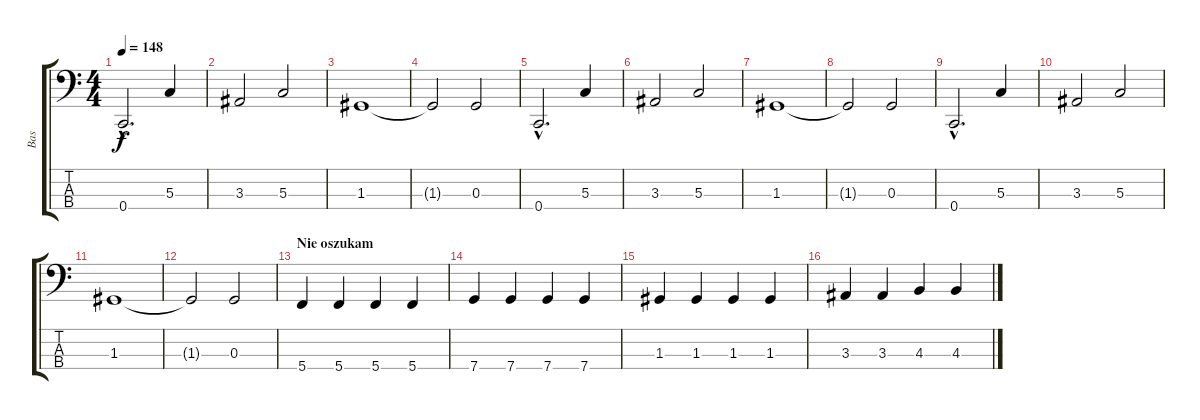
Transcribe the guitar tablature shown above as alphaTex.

\track ("Bas" "Bas") {instrument electricbasspick}
\staff {score tabs}
\tuning (F2 C2 G1 C1) {hide}
\ts (4 4)
\tempo 148
\clef f4
\ks c
0.4{hac}.2{d dy f volume 13 instrument electricbassfinger} 5.3.4 |
3.3.2 5.3.2 |
1.3.1 |
1.3{t}.2 0.3.2 |
0.4{hac}.2{d volume 13 instrument electricbassfinger} 5.3.4 |
3.3.2 5.3.2 |
1.3.1 |
1.3{t}.2 0.3.2 |
0.4{hac}.2{d volume 13 instrument electricbassfinger} 5.3.4 |
3.3.2 5.3.2 |
1.3.1 |
1.3{t}.2 0.3.2 |
\section ("" "Nie oszukam")
5.4.4{volume 16 instrument electricbasspick} 5.4.4 5.4.4 5.4.4 |
7.4.4 7.4.4 7.4.4 7.4.4 |
1.3.4 1.3.4 1.3.4 1.3.4 |
3.3.4 3.3.4 4.3.4 4.3.4
